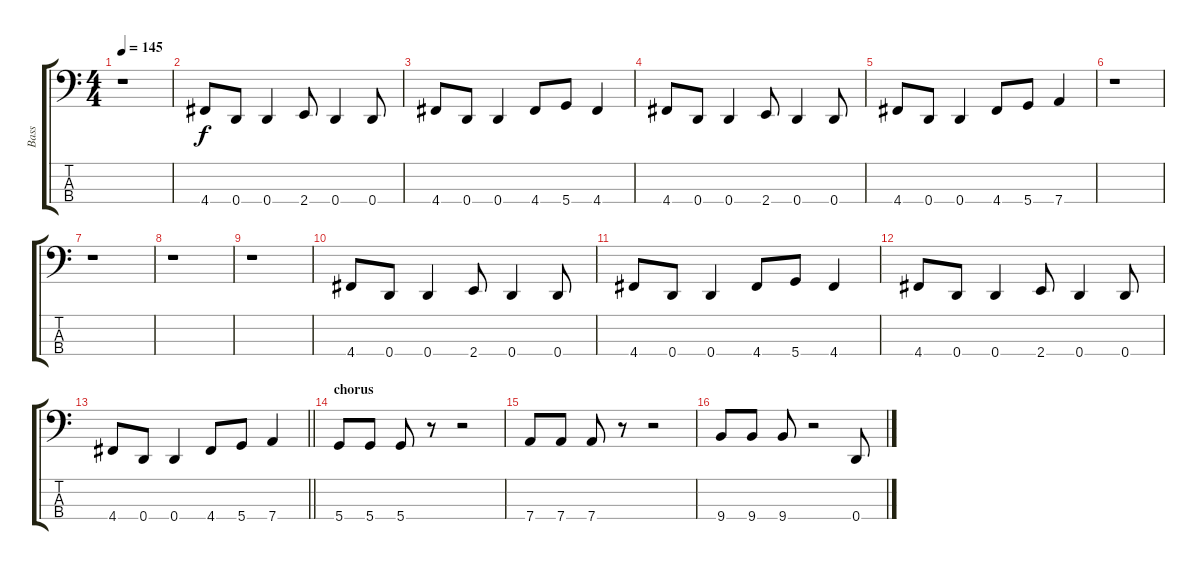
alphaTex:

\track ("Bass" "Bass") {instrument electricbassfinger}
\staff {score tabs}
\tuning (G2 D2 A1 D1) {hide}
\ts (4 4)
\tempo 145
\clef f4
\ks c
r.1{dy f} |
4.4.8 0.4.8 0.4.4 2.4.8 0.4.4 0.4.8 |
4.4.8 0.4.8 0.4.4 4.4.8 5.4.8 4.4.4 |
4.4.8 0.4.8 0.4.4 2.4.8 0.4.4 0.4.8 |
4.4.8 0.4.8 0.4.4 4.4.8 5.4.8 7.4.4 |
r.1 |
r.1 |
r.1 |
r.1 |
4.4.8 0.4.8 0.4.4 2.4.8 0.4.4 0.4.8 |
4.4.8 0.4.8 0.4.4 4.4.8 5.4.8 4.4.4 |
4.4.8 0.4.8 0.4.4 2.4.8 0.4.4 0.4.8 |
\barLineRight lightlight
4.4.8 0.4.8 0.4.4 4.4.8 5.4.8 7.4.4 |
\section ("" "chorus")
5.4.8 5.4.8 5.4.8 r.8 r.2 |
7.4.8 7.4.8 7.4.8 r.8 r.2 |
9.4.8 9.4.8 9.4.8 r.2 0.4.8
